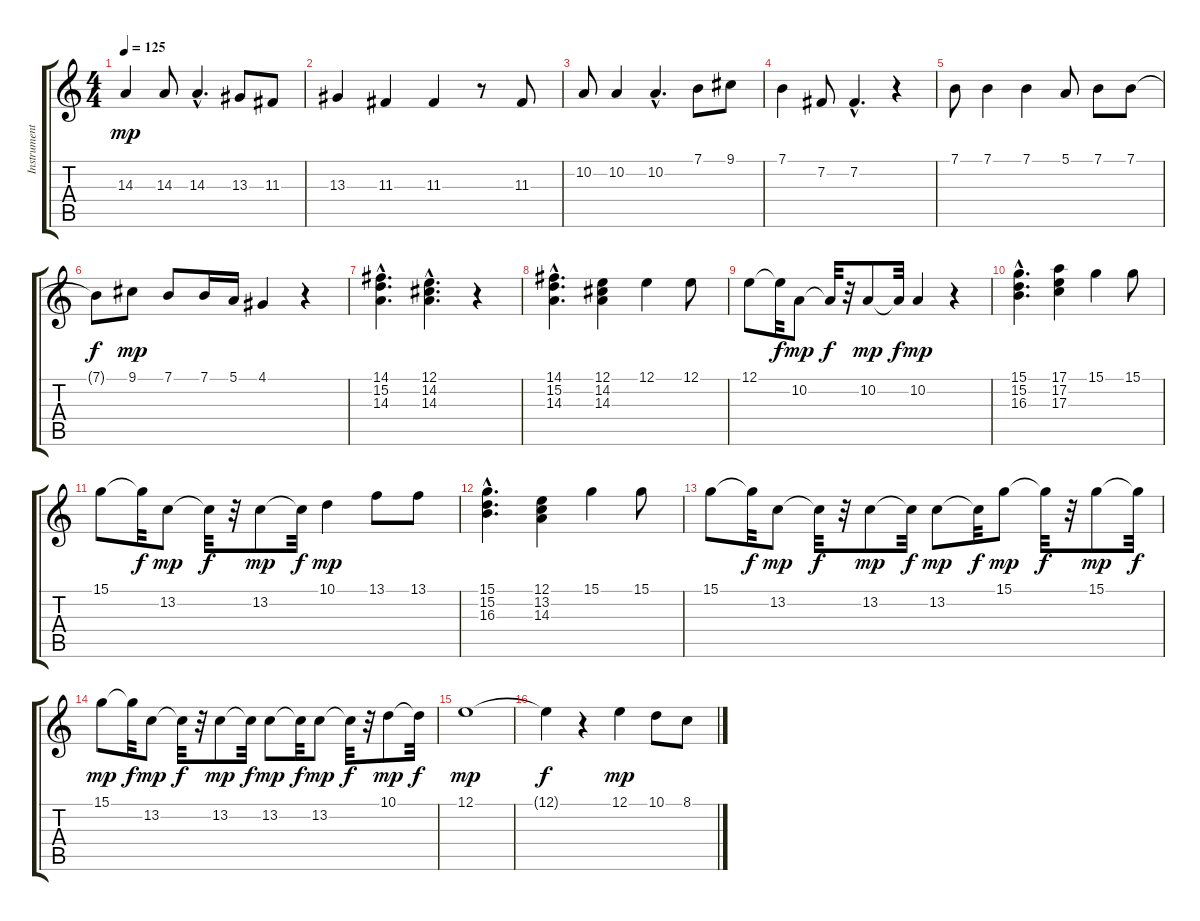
\track ("Instrument7" "Instrument") {instrument violin}
\staff {score tabs}
\tuning (E4 B3 G3 D3 A2 E2) {hide}
\ts (4 4)
\tempo 125
\clef g2
\ks c
14.3.4{dy mp} 14.3.8 14.3{hac}.4{d} 13.3.8 11.3.8 |
13.3.4 11.3.4 11.3.4 r.8 11.3.8 |
10.2.8 10.2.4 10.2{hac}.4{d} 7.1.8 9.1.8 |
7.1.4 7.2.8 7.2{hac}.4{d} r.4 |
7.1.8 7.1.4 7.1.4 5.1.8 7.1.8 7.1.8 |
7.1{t}.8{dy f} 9.1.8{dy mp} 7.1.8 7.1.16 5.1.16 4.1.4 r.4 |
(14.1{hac} 15.2{hac} 14.3{hac}).4{d} (12.1{hac} 14.2{hac} 14.3{hac}).4{d} r.4 |
(14.1{hac} 15.2{hac} 14.3{hac}).4{d} (12.1 14.2 14.3).4 12.1.4 12.1.8 |
12.1.8 12.1{t}.32{dy f} 10.2.8{dy mp} 10.2{t}.32{dy f} r.32 10.2.8{dy mp} 10.2{t}.32{dy f} 10.2.4{dy mp} r.4 |
(15.1{hac} 15.2{hac} 16.3{hac}).4{d} (17.1 17.2 17.3).4 15.1.4 15.1.8 |
15.1.8 15.1{t}.32{dy f} 13.2.8{dy mp} 13.2{t}.32{dy f} r.32 13.2.8{dy mp} 13.2{t}.32{dy f} 10.1.4{dy mp} 13.1.8 13.1.8 |
(15.1{hac} 15.2{hac} 16.3{hac}).4{d} (12.1 13.2 14.3).4 15.1.4 15.1.8 |
15.1.8 15.1{t}.32{dy f} 13.2.8{dy mp} 13.2{t}.32{dy f} r.32 13.2.8{dy mp} 13.2{t}.32{dy f} 13.2.8{dy mp} 13.2{t}.32{dy f} 15.1.8{dy mp} 15.1{t}.32{dy f} r.32 15.1.8{dy mp} 15.1{t}.32{dy f} |
15.1.8{dy mp} 15.1{t}.32{dy f} 13.2.8{dy mp} 13.2{t}.32{dy f} r.32 13.2.8{dy mp} 13.2{t}.32{dy f} 13.2.8{dy mp} 13.2{t}.32{dy f} 13.2.8{dy mp} 13.2{t}.32{dy f} r.32 10.1.8{dy mp} 10.1{t}.32{dy f} |
12.1.1{dy mp} |
12.1{t}.4{dy f} r.4 12.1.4{dy mp} 10.1.8 8.1.8
